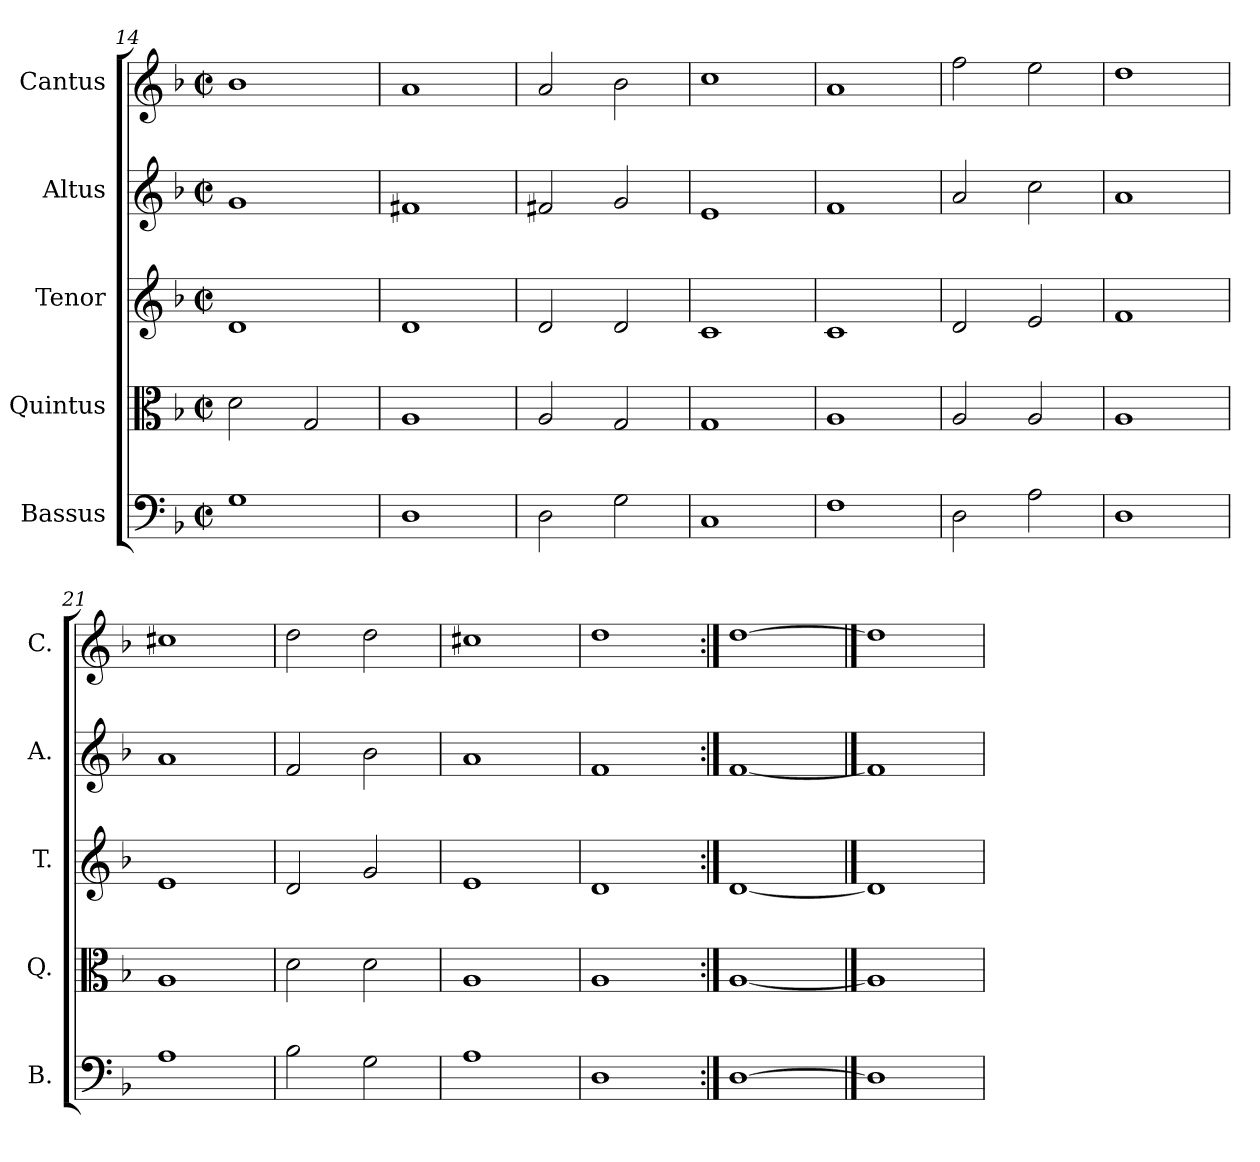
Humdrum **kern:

**kern	**kern	**kern	**kern	**kern
*part5	*part4	*part3	*part2	*part1
*staff5	*staff4	*staff3	*staff2	*staff1
*I"Bassus	*I"Quintus	*I"Tenor	*I"Altus	*I"Cantus
*I'B.	*I'Q.	*I'T.	*I'A.	*I'C.
*clefF4	*clefC3	*clefG2	*clefG2	*clefG2
*k[b-]	*k[b-]	*k[b-]	*k[b-]	*k[b-]
*F:	*F:	*F:	*F:	*F:
*M2/2	*M2/2	*M2/2	*M2/2	*M2/2
*met(c|)	*met(c|)	*met(c|)	*met(c|)	*met(c|)
=14	=14	=14	=14	=14
1G	2d\	1d	1g	1b-
.	2G/	.	.	.
=15	=15	=15	=15	=15
1D	1A	1d	1f#X	1a
=16	=16	=16	=16	=16
2D\	2A/	2d/	2f#X/	2a/
2G\	2G/	2d/	2g/	2b-\
!!LO:PB:g=z
=17	=17	=17	=17	=17
1C	1G	1c	1e	1cc
=18	=18	=18	=18	=18
1F	1A	1c	1f	1a
=19	=19	=19	=19	=19
2D\	2A/	2d/	2a/	2ff\
2A\	2A/	2e/	2cc\	2ee\
=20	=20	=20	=20	=20
1D	1A	1f	1a	1dd
=21	=21	=21	=21	=21
1A	1A	1e	1a	1cc#X
!!LO:LB:g=z
=22	=22	=22	=22	=22
2B-\	2d\	2d/	2f/	2dd\
2G\	2d\	2g/	2b-\	2dd\
=23	=23	=23	=23	=23
1A	1A	1e	1a	1cc#X
=24	=24	=24	=24	=24
1D	1A	1d	1f	1dd
=25:|!	=25:|!	=25:|!	=25:|!	=25:|!
[1D	[1A	[1d	[1f	[1dd
==26	==26	==26	==26	==26
1D]	1A]	1d]	1f]	1dd]
=	=	=	=	=
*-	*-	*-	*-	*-
